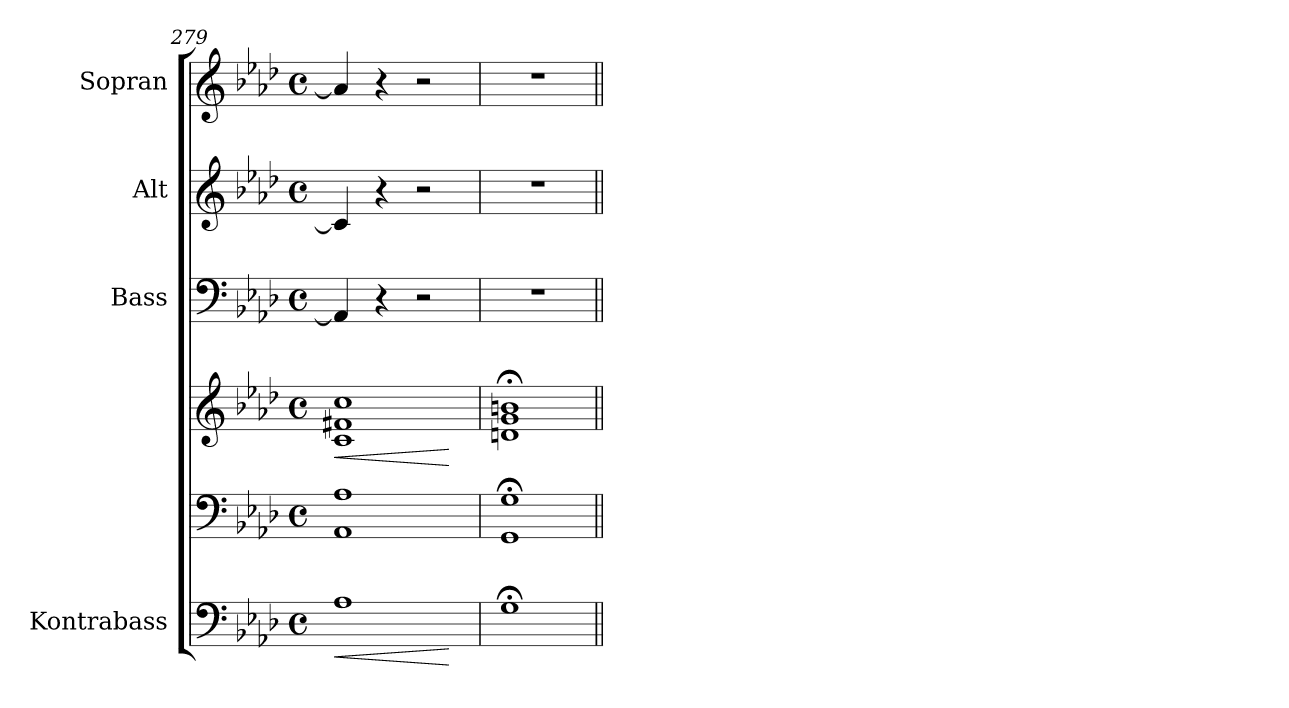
**kern	**dynam	**kern	**kern	**dynam	**kern	**text	**kern	**text	**kern	**text
*part5	*part5	*part4	*part4	*part4	*part3	*part3	*part2	*part2	*part1	*part1
*staff6	*staff6	*staff5	*staff4	*staff4/5	*staff3	*staff3	*staff2	*staff2	*staff1	*staff1
*I"Kontrabass	*	*	*	*	*I"Bass	*	*I"Alt	*	*I"Sopran	*
*I'Kb.	*	*	*	*	*I'B.	*	*I'A.	*	*I'S.	*
*clefF4	*	*clefF4	*clefG2	*	*clefF4	*	*clefG2	*	*clefG2	*
*ITrd7c12	*	*	*	*	*	*	*	*	*	*
*k[b-e-a-d-]	*	*k[b-e-a-d-]	*k[b-e-a-d-]	*	*k[b-e-a-d-]	*	*k[b-e-a-d-]	*	*k[b-e-a-d-]	*
*A-:	*	*A-:	*A-:	*	*A-:	*	*A-:	*	*A-:	*
*M4/4	*	*M4/4	*M4/4	*	*M4/4	*	*M4/4	*	*M4/4	*
*met(c)	*	*met(c)	*met(c)	*	*met(c)	*	*met(c)	*	*met(c)	*
=279	=279	=279	=279	=279	=279	=279	=279	=279	=279	=279
!	!LO:HP:b	!	!	!LO:HP:b	!	!	!	!	!	!
1AA-	<	1AA- 1A-	1c 1f#X 1cc	<	4AA-/]	.	4c/]	.	4a-/]	.
.	.	.	.	.	4r	.	4r	.	4r	.
.	.	.	.	.	2r	.	2r	.	2r	.
.	[	.	.	[	.	.	.	.	.	.
=280	=280	=280	=280	=280	=280	=280	=280	=280	=280	=280
1GG;<	.	1GG;< 1G;<	1dn;< 1g;< 1bn;<	.	1r	.	1r	.	1r	.
=||	=||	=||	=||	=||	=||	=||	=||	=||	=||	=||
*-	*-	*-	*-	*-	*-	*-	*-	*-	*-	*-
